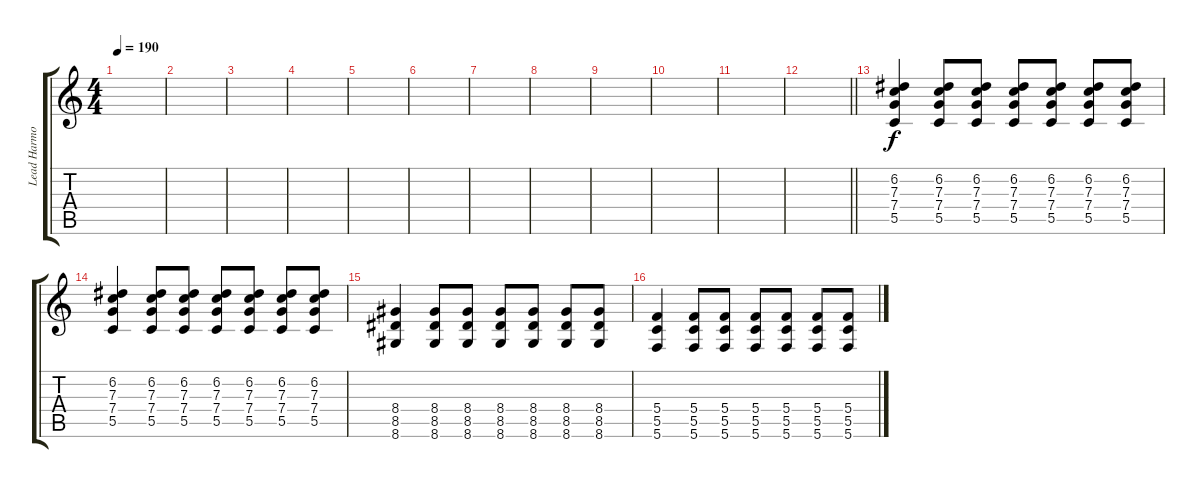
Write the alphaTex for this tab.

\track ("Lead Harmony" "Lead Harmo") {instrument overdrivenguitar}
\staff {score tabs}
\tuning (D4 A3 F3 C3 G2 C2) {hide}
\ts (4 4)
\tempo 190
\clef g2
\ks c
|
|
|
|
|
|
|
|
|
|
|
\barLineRight lightlight
|
(6.2 7.3 7.4 5.5).4 (6.2 7.3 7.4 5.5).8 (6.2 7.3 7.4 5.5).8 (6.2 7.3 7.4 5.5).8 (6.2 7.3 7.4 5.5).8 (6.2 7.3 7.4 5.5).8 (6.2 7.3 7.4 5.5).8 |
(6.2 7.3 7.4 5.5).4 (6.2 7.3 7.4 5.5).8 (6.2 7.3 7.4 5.5).8 (6.2 7.3 7.4 5.5).8 (6.2 7.3 7.4 5.5).8 (6.2 7.3 7.4 5.5).8 (6.2 7.3 7.4 5.5).8 |
(8.4 8.5 8.6).4 (8.4 8.5 8.6).8 (8.4 8.5 8.6).8 (8.4 8.5 8.6).8 (8.4 8.5 8.6).8 (8.4 8.5 8.6).8 (8.4 8.5 8.6).8 |
(5.4 5.5 5.6).4 (5.4 5.5 5.6).8 (5.4 5.5 5.6).8 (5.4 5.5 5.6).8 (5.4 5.5 5.6).8 (5.4 5.5 5.6).8 (5.4 5.5 5.6).8
